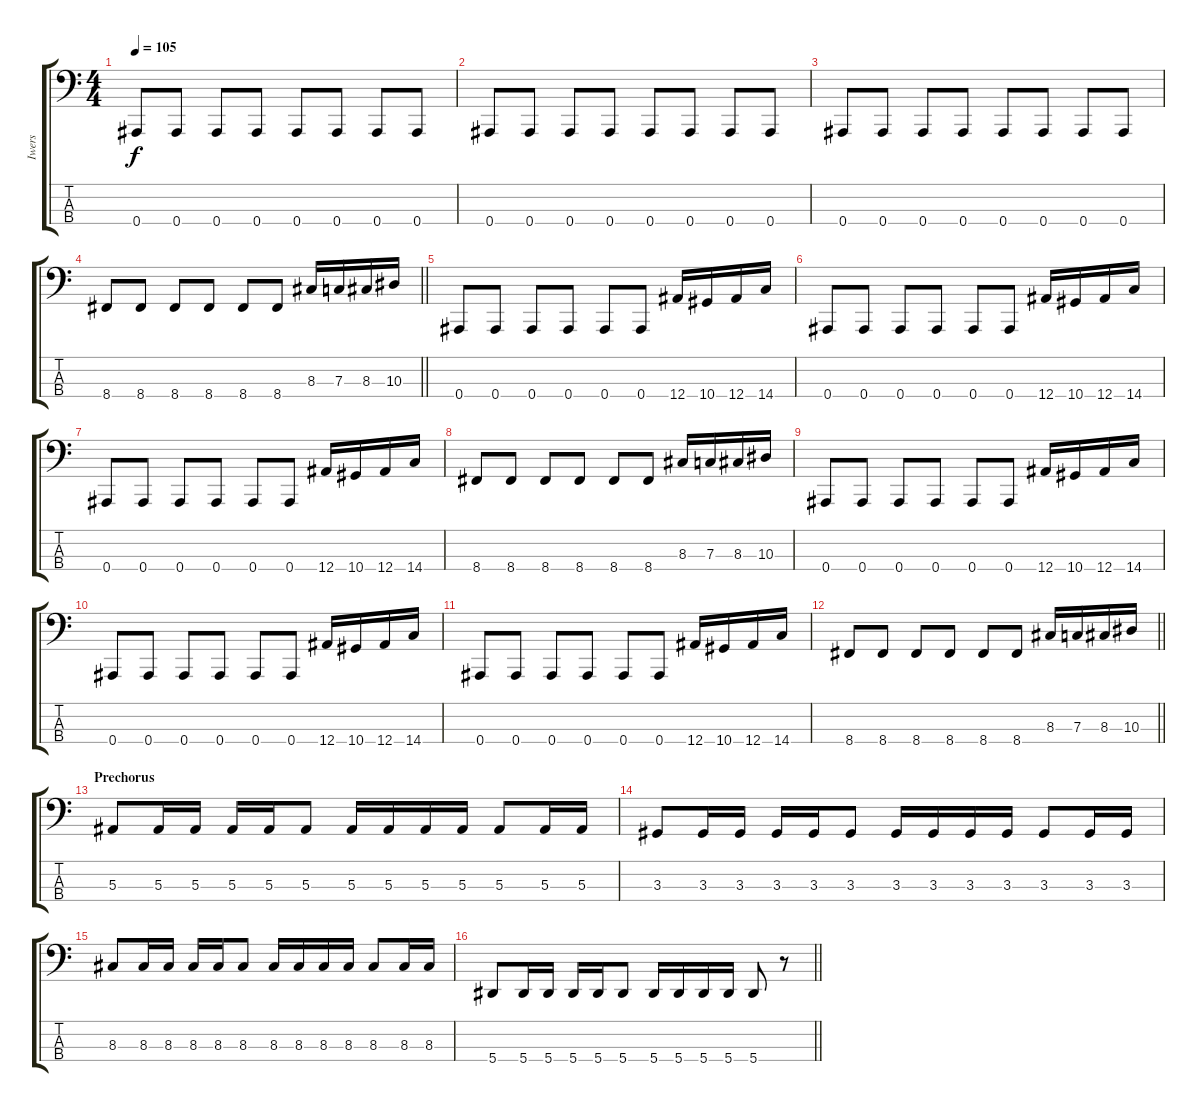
\track ("Iwers" "Iwers") {instrument electricbassfinger}
\staff {score tabs}
\tuning (Eb2 Bb1 F1 Bb0) {hide}
\ts (4 4)
\tempo 105
\clef f4
\ks c
0.4.8{dy f} 0.4.8 0.4.8 0.4.8 0.4.8 0.4.8 0.4.8 0.4.8 |
0.4.8 0.4.8 0.4.8 0.4.8 0.4.8 0.4.8 0.4.8 0.4.8 |
0.4.8 0.4.8 0.4.8 0.4.8 0.4.8 0.4.8 0.4.8 0.4.8 |
\barLineRight lightlight
8.4.8 8.4.8 8.4.8 8.4.8 8.4.8 8.4.8 8.3.16 7.3.16 8.3.16 10.3.16 |
0.4.8 0.4.8 0.4.8 0.4.8 0.4.8 0.4.8 12.4.16 10.4.16 12.4.16 14.4.16 |
0.4.8 0.4.8 0.4.8 0.4.8 0.4.8 0.4.8 12.4.16 10.4.16 12.4.16 14.4.16 |
0.4.8 0.4.8 0.4.8 0.4.8 0.4.8 0.4.8 12.4.16 10.4.16 12.4.16 14.4.16 |
8.4.8 8.4.8 8.4.8 8.4.8 8.4.8 8.4.8 8.3.16 7.3.16 8.3.16 10.3.16 |
0.4.8 0.4.8 0.4.8 0.4.8 0.4.8 0.4.8 12.4.16 10.4.16 12.4.16 14.4.16 |
0.4.8 0.4.8 0.4.8 0.4.8 0.4.8 0.4.8 12.4.16 10.4.16 12.4.16 14.4.16 |
0.4.8 0.4.8 0.4.8 0.4.8 0.4.8 0.4.8 12.4.16 10.4.16 12.4.16 14.4.16 |
\barLineRight lightlight
8.4.8 8.4.8 8.4.8 8.4.8 8.4.8 8.4.8 8.3.16 7.3.16 8.3.16 10.3.16 |
\section ("" "Prechorus")
5.3.8 5.3.16 5.3.16 5.3.16 5.3.16 5.3.8 5.3.16 5.3.16 5.3.16 5.3.16 5.3.8 5.3.16 5.3.16 |
3.3.8 3.3.16 3.3.16 3.3.16 3.3.16 3.3.8 3.3.16 3.3.16 3.3.16 3.3.16 3.3.8 3.3.16 3.3.16 |
8.3.8 8.3.16 8.3.16 8.3.16 8.3.16 8.3.8 8.3.16 8.3.16 8.3.16 8.3.16 8.3.8 8.3.16 8.3.16 |
\barLineRight lightlight
5.4.8 5.4.16 5.4.16 5.4.16 5.4.16 5.4.8 5.4.16 5.4.16 5.4.16 5.4.16 5.4.8 r.8
